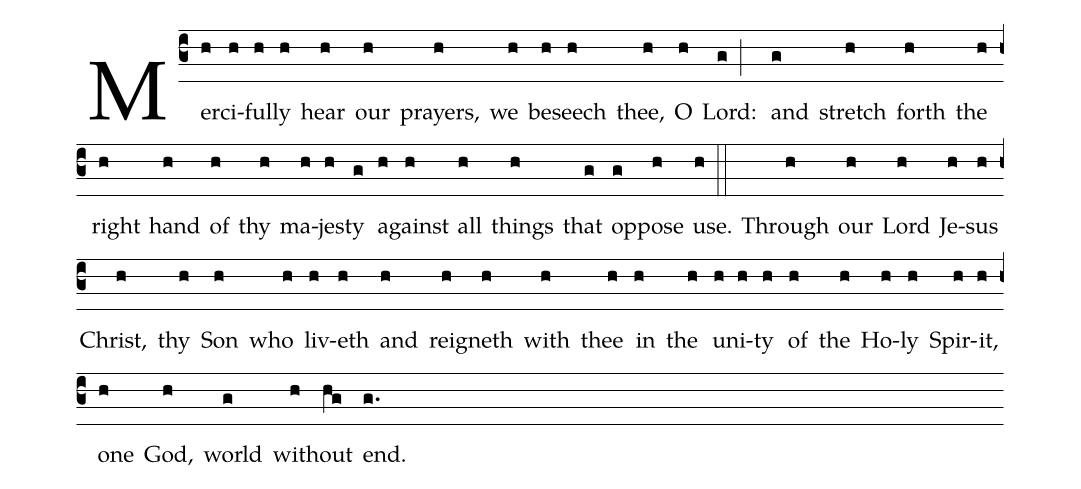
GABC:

%%
(c3) Mer(h)ci(h)ful(h)ly(h) hear(h) our(h) prayers,(h) we(h) be(h)seech(h) thee,(h) O(h) Lord:(g;) and(g) stretch(h) forth(h) the(h) right(h) hand(h) of(h) thy(h) ma(h)jes(h)ty(g) a(h)gainst(h) all(h) things(h) that(g) op(g)pose(h) use.(h::) Through(h) our(h) Lord(h) Je(h)sus(h) Christ,(h) thy(h) Son(h) who(h) liv(h)eth(h) and(h) reign(h)eth(h) with(h) thee(h) in(h) the(h) un(h)i(h)ty(h) of(h) the(h) Ho(h)ly(h) Spir(h)it,(h) one(h) God,(h) world(g) with(h)out(hg) end.(g.)
